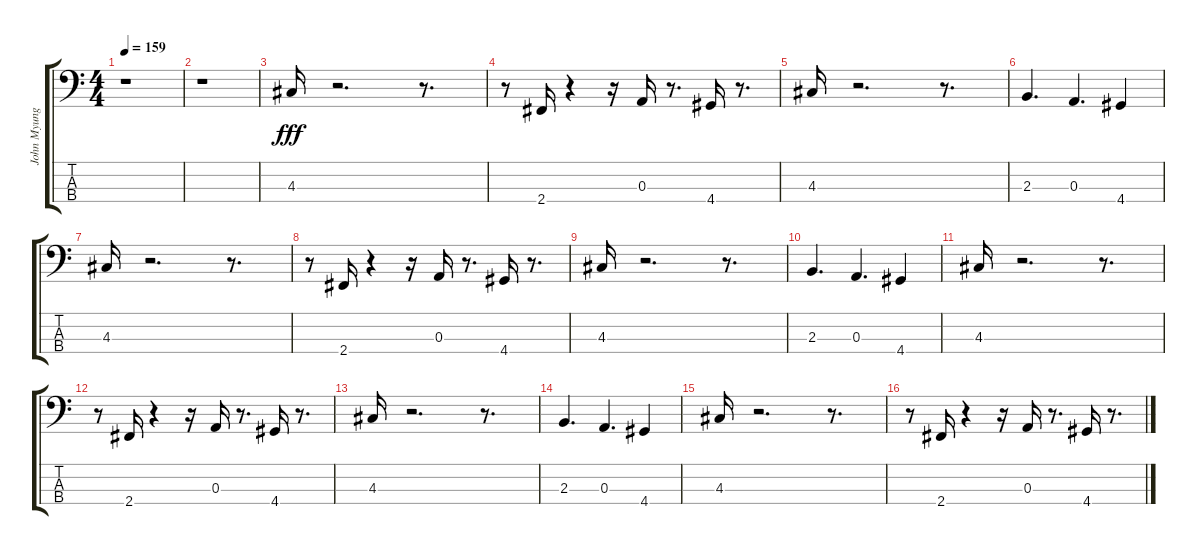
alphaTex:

\track ("John Myung" "John Myung") {instrument electricbassfinger}
\staff {score tabs}
\tuning (G2 D2 A1 E1) {hide}
\ts (4 4)
\tempo 159
\clef f4
\ks c
r.1{dy fff instrument electricbassfinger} |
r.1 |
4.3.16 r.2{d} r.8{d} |
r.8 2.4.16 r.4 r.16 0.3.16 r.8{d} 4.4.16 r.8{d} |
4.3.16 r.2{d} r.8{d} |
2.3.4{d} 0.3.4{d} 4.4.4 |
4.3.16 r.2{d} r.8{d} |
r.8 2.4.16 r.4 r.16 0.3.16 r.8{d} 4.4.16 r.8{d} |
4.3.16 r.2{d} r.8{d} |
2.3.4{d} 0.3.4{d} 4.4.4 |
4.3.16 r.2{d} r.8{d} |
r.8 2.4.16 r.4 r.16 0.3.16 r.8{d} 4.4.16 r.8{d} |
4.3.16 r.2{d} r.8{d} |
2.3.4{d} 0.3.4{d} 4.4.4 |
4.3.16 r.2{d} r.8{d} |
r.8 2.4.16 r.4 r.16 0.3.16 r.8{d} 4.4.16 r.8{d}
